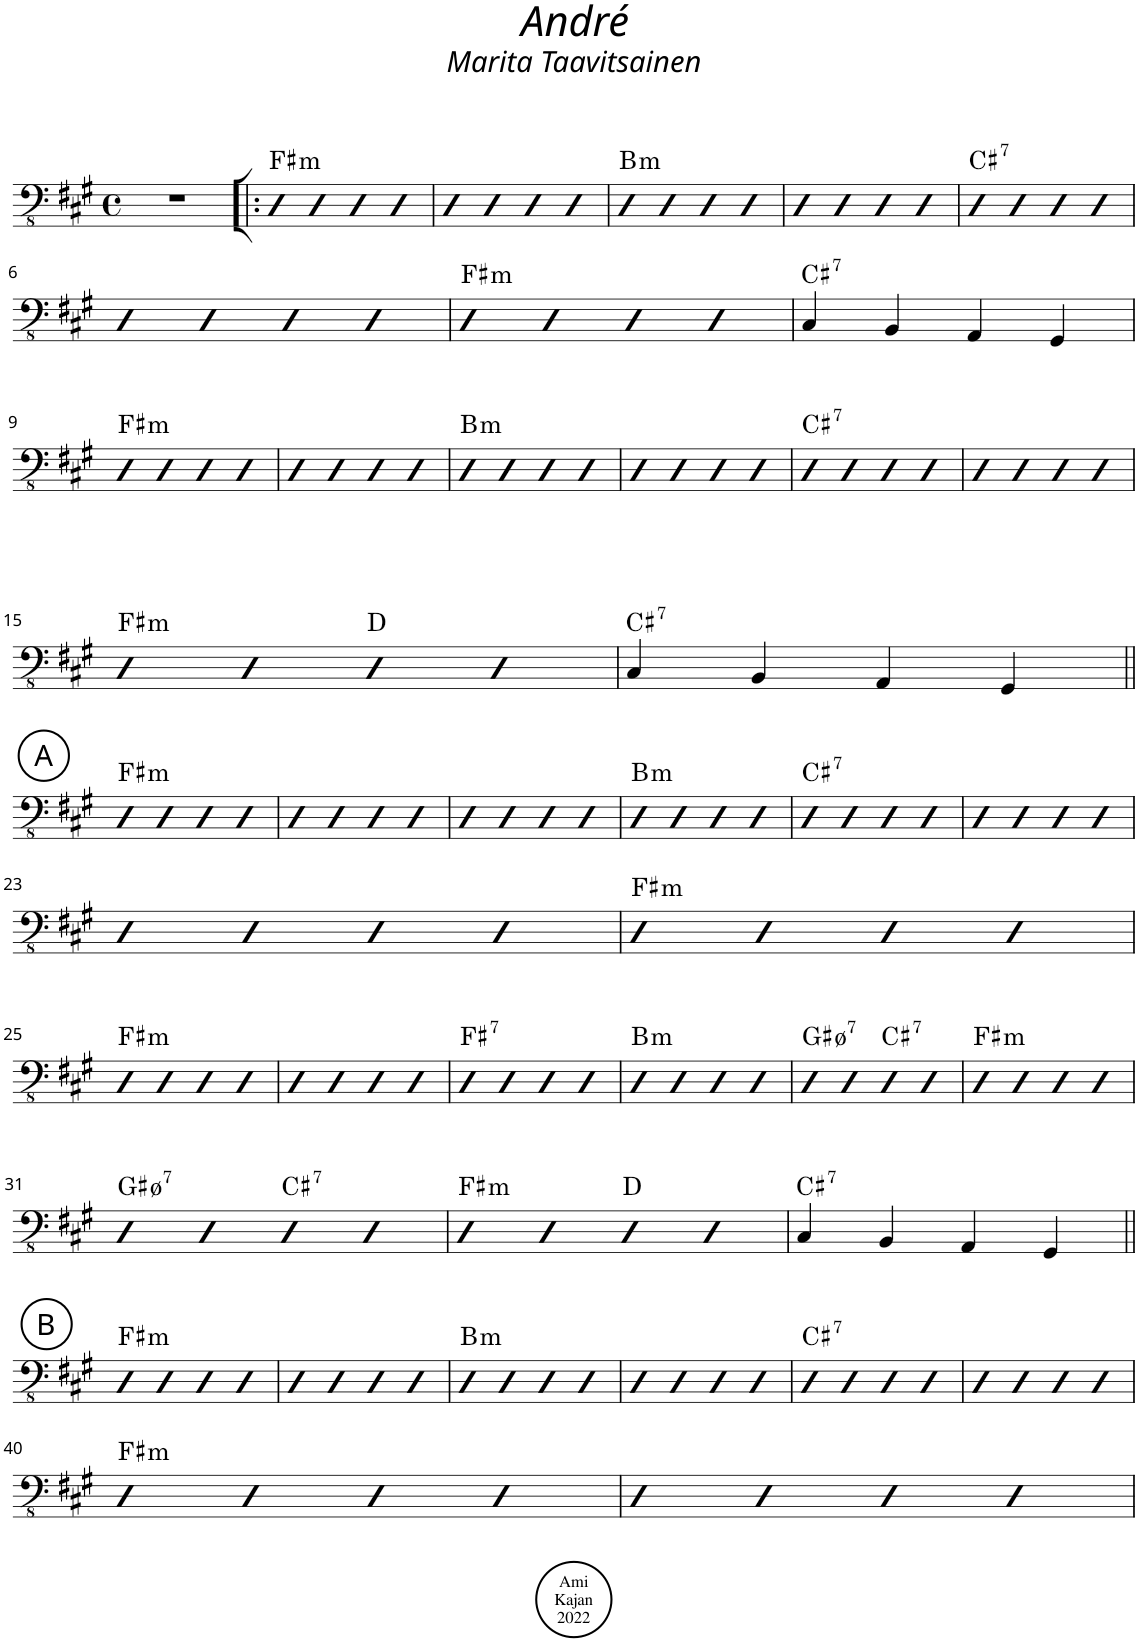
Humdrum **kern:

**kern	**harte
*part1	*part1
*staff1	*
*I"Acoustic Bass	*
*I'Bass	*
*clefFv4	*
*k[f#c#g#]	*
*M4/4	*
*met(c)	*
=	=
1r	.
=1!|:	=1!|:
!	!LO:H:kt=m
4DD	F#:min
4DD	.
4DD	.
4DD	.
=2	=2
4DD	.
4DD	.
4DD	.
4DD	.
=3	=3
!	!LO:H:kt=m
4DD	B:min
4DD	.
4DD	.
4DD	.
=4	=4
4DD	.
4DD	.
4DD	.
4DD	.
=5	=5
!	!LO:H:kt=7
4DD	C#:7
4DD	.
4DD	.
4DD	.
!!LO:LB:g=z
=6	=6
4DD	.
4DD	.
4DD	.
4DD	.
=7	=7
!	!LO:H:kt=m
4DD	F#:min
4DD	.
4DD	.
4DD	.
=8	=8
!	!LO:H:kt=7
4CC#/	C#:7
4BBB/	.
4AAA/	.
4GGG#/	.
!!LO:LB:g=z
=9	=9
!	!LO:H:kt=m
4DD	F#:min
4DD	.
4DD	.
4DD	.
=10	=10
4DD	.
4DD	.
4DD	.
4DD	.
=11	=11
!	!LO:H:kt=m
4DD	B:min
4DD	.
4DD	.
4DD	.
=12	=12
4DD	.
4DD	.
4DD	.
4DD	.
=13	=13
!	!LO:H:kt=7
4DD	C#:7
4DD	.
4DD	.
4DD	.
=14	=14
4DD	.
4DD	.
4DD	.
4DD	.
!!LO:LB:g=z
=15	=15
!	!LO:H:kt=m
4DD	F#:min
4DD	.
4DD	D:maj
4DD	.
=16	=16
!	!LO:H:kt=7
4CC#/	C#:7
4BBB/	.
4AAA/	.
4GGG#/	.
!!LO:LB:g=z
!!LO:REH:place=s1:a:cj:enc=circle:fs=14:t=A
=17||	=17||
!	!LO:H:kt=m
4DD	F#:min
4DD	.
4DD	.
4DD	.
=18	=18
4DD	.
4DD	.
4DD	.
4DD	.
=19	=19
4DD	.
4DD	.
4DD	.
4DD	.
=20	=20
!	!LO:H:kt=m
4DD	B:min
4DD	.
4DD	.
4DD	.
=21	=21
!	!LO:H:kt=7
4DD	C#:7
4DD	.
4DD	.
4DD	.
=22	=22
4DD	.
4DD	.
4DD	.
4DD	.
!!LO:LB:g=z
=23	=23
4DD	.
4DD	.
4DD	.
4DD	.
=24	=24
!	!LO:H:kt=m
4DD	F#:min
4DD	.
4DD	.
4DD	.
!!LO:LB:g=z
=25	=25
!	!LO:H:kt=m
4DD	F#:min
4DD	.
4DD	.
4DD	.
=26	=26
4DD	.
4DD	.
4DD	.
4DD	.
=27	=27
!	!LO:H:kt=7
4DD	F#:7
4DD	.
4DD	.
4DD	.
=28	=28
!	!LO:H:kt=m
4DD	B:min
4DD	.
4DD	.
4DD	.
=29	=29
!	!LO:H:kt=7
4DD	G#:hdim7
4DD	.
!	!LO:H:kt=7
4DD	C#:7
4DD	.
=30	=30
!	!LO:H:kt=m
4DD	F#:min
4DD	.
4DD	.
4DD	.
!!LO:LB:g=z
=31	=31
!	!LO:H:kt=7
4DD	G#:hdim7
4DD	.
!	!LO:H:kt=7
4DD	C#:7
4DD	.
=32	=32
!	!LO:H:kt=m
4DD	F#:min
4DD	.
4DD	D:maj
4DD	.
=33	=33
!	!LO:H:kt=7
4CC#/	C#:7
4BBB/	.
4AAA/	.
4GGG#/	.
!!LO:LB:g=z
!!LO:REH:place=s1:a:cj:enc=circle:fs=14:t=B
=34||	=34||
!	!LO:H:kt=m
4DD	F#:min
4DD	.
4DD	.
4DD	.
=35	=35
4DD	.
4DD	.
4DD	.
4DD	.
=36	=36
!	!LO:H:kt=m
4DD	B:min
4DD	.
4DD	.
4DD	.
=37	=37
4DD	.
4DD	.
4DD	.
4DD	.
=38	=38
!	!LO:H:kt=7
4DD	C#:7
4DD	.
4DD	.
4DD	.
=39	=39
4DD	.
4DD	.
4DD	.
4DD	.
!!LO:LB:g=z
=40	=40
!	!LO:H:kt=m
4DD	F#:min
4DD	.
4DD	.
4DD	.
=41	=41
4DD	.
4DD	.
4DD	.
4DD	.
=	=
*-	*-
